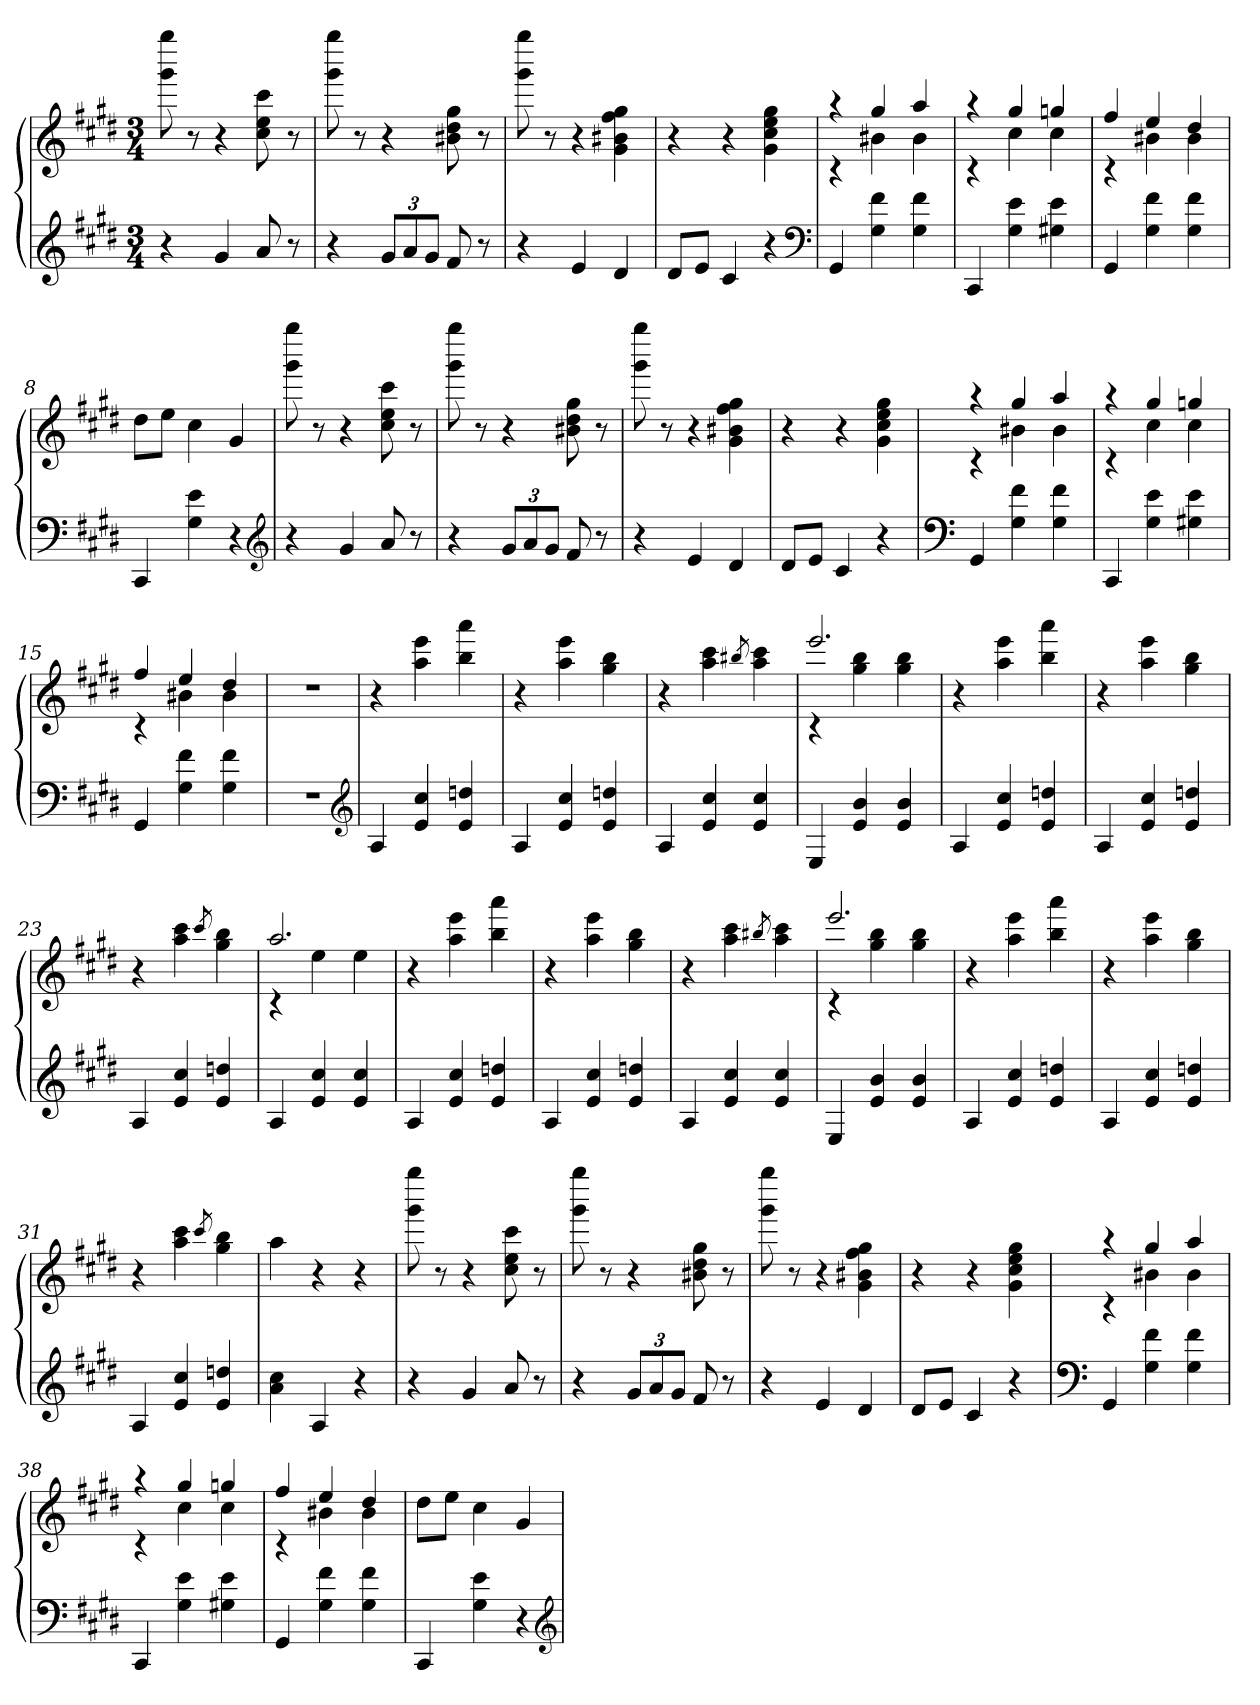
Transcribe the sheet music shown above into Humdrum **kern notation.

**kern	**kern
*part1	*part1
*staff2	*staff1
*clefG2	*clefG2
*k[f#c#g#d#]	*k[f#c#g#d#]
*c#:	*c#:
*M3/4	*M3/4
=1	=1
4r	8ggg# 8gggg#
.	8r
4g#	4r
8a	8cc# 8ee 8ccc#
8r	8r
=2	=2
4r	8ggg# 8gggg#
.	8r
12g#L	4r
12a	.
12g#J	.
8f#	8b#X 8dd# 8gg#
8r	8r
=3	=3
4r	8ggg# 8gggg#
.	8r
4e	4r
4d#	4g# 4b#X 4ff# 4gg#
=4	=4
8d#L	4r
8eJ	.
4c#	4r
4r	4g# 4cc# 4ee 4gg#
*clefF4	*
=5	=5
*	*^
4GG#	4raa	4rc
4G# 4f#	4gg#	4b#X
4G# 4f#	4aa	4b#
=6	=6	=6
4CC#	4raa	4rc
4G# 4e	4gg#	4cc#
4G#X 4e	4ggn	4cc#
=7	=7	=7
4GG#	4ff#	4rc
4G# 4f#	4ee	4b#X
4G# 4f#	4dd#	4b#
*	*v	*v
=8	=8
4CC#	8dd#L
.	8eeJ
4G# 4e	4cc#
4r	4g#
*clefG2	*
=9	=9
4r	8ggg# 8gggg#
.	8r
4g#	4r
8a	8cc# 8ee 8ccc#
8r	8r
=10	=10
4r	8ggg# 8gggg#
.	8r
12g#L	4r
12a	.
12g#J	.
8f#	8b#X 8dd# 8gg#
8r	8r
=11	=11
4r	8ggg# 8gggg#
.	8r
4e	4r
4d#	4g# 4b#X 4ff# 4gg#
=12	=12
8d#L	4r
8eJ	.
4c#	4r
4r	4g# 4cc# 4ee 4gg#
=13	=13
*clefF4	*
*	*^
4GG#	4raa	4rc
4G# 4f#	4gg#	4b#X
4G# 4f#	4aa	4b#
=14	=14	=14
4CC#	4raa	4rc
4G# 4e	4gg#	4cc#
4G#X 4e	4ggn	4cc#
=15	=15	=15
4GG#	4ff#	4rc
4G# 4f#	4ee	4b#X
4G# 4f#	4dd#	4b#
*	*v	*v
=16	=16
2.r	2.r
*clefG2	*
=17	=17
4A	4r
4e 4cc#	4aa 4eee
4e 4ddn	4bb 4aaa
=18	=18
4A	4r
4e 4cc#	4aa 4eee
4e 4ddn	4gg# 4bb
=19	=19
4A	4r
4e 4cc#	4aa 4ccc#
.	8qbb#X/
4e 4cc#	4aa 4ccc#
=20	=20
*	*^
4E	2.eee	4rc
4e 4b	.	4gg# 4bb
4e 4b	.	4gg# 4bb
*	*v	*v
=21	=21
4A	4r
4e 4cc#	4aa 4eee
4e 4ddn	4bb 4aaa
=22	=22
4A	4r
4e 4cc#	4aa 4eee
4e 4ddn	4gg# 4bb
=23	=23
4A	4r
4e 4cc#	4aa 4ccc#
.	8qccc#/
4e 4ddn	4gg# 4bb
=24	=24
*	*^
4A	2.aa	4rc
4e 4cc#	.	4ee
4e 4cc#	.	4ee
*	*v	*v
=25	=25
4A	4r
4e 4cc#	4aa 4eee
4e 4ddn	4bb 4aaa
=26	=26
4A	4r
4e 4cc#	4aa 4eee
4e 4ddn	4gg# 4bb
=27	=27
4A	4r
4e 4cc#	4aa 4ccc#
.	8qbb#X/
4e 4cc#	4aa 4ccc#
=28	=28
*	*^
4E	2.eee	4rc
4e 4b	.	4gg# 4bb
4e 4b	.	4gg# 4bb
*	*v	*v
=29	=29
4A	4r
4e 4cc#	4aa 4eee
4e 4ddn	4bb 4aaa
=30	=30
4A	4r
4e 4cc#	4aa 4eee
4e 4ddn	4gg# 4bb
=31	=31
4A	4r
4e 4cc#	4aa 4ccc#
.	8qccc#/
4e 4ddn	4gg# 4bb
=32	=32
4a 4cc#	4aa
4A	4r
4r	4r
=33	=33
4r	8ggg# 8gggg#
.	8r
4g#	4r
8a	8cc# 8ee 8ccc#
8r	8r
=34	=34
4r	8ggg# 8gggg#
.	8r
12g#L	4r
12a	.
12g#J	.
8f#	8b#X 8dd# 8gg#
8r	8r
=35	=35
4r	8ggg# 8gggg#
.	8r
4e	4r
4d#	4g# 4b#X 4ff# 4gg#
=36	=36
8d#L	4r
8eJ	.
4c#	4r
4r	4g# 4cc# 4ee 4gg#
=37	=37
*clefF4	*
*	*^
4GG#	4raa	4rc
4G# 4f#	4gg#	4b#X
4G# 4f#	4aa	4b#
=38	=38	=38
4CC#	4raa	4rc
4G# 4e	4gg#	4cc#
4G#X 4e	4ggn	4cc#
=39	=39	=39
4GG#	4ff#	4rc
4G# 4f#	4ee	4b#X
4G# 4f#	4dd#	4b#
*	*v	*v
=40	=40
4CC#	8dd#L
.	8eeJ
4G# 4e	4cc#
4r	4g#
*clefG2	*
=	=
*-	*-
